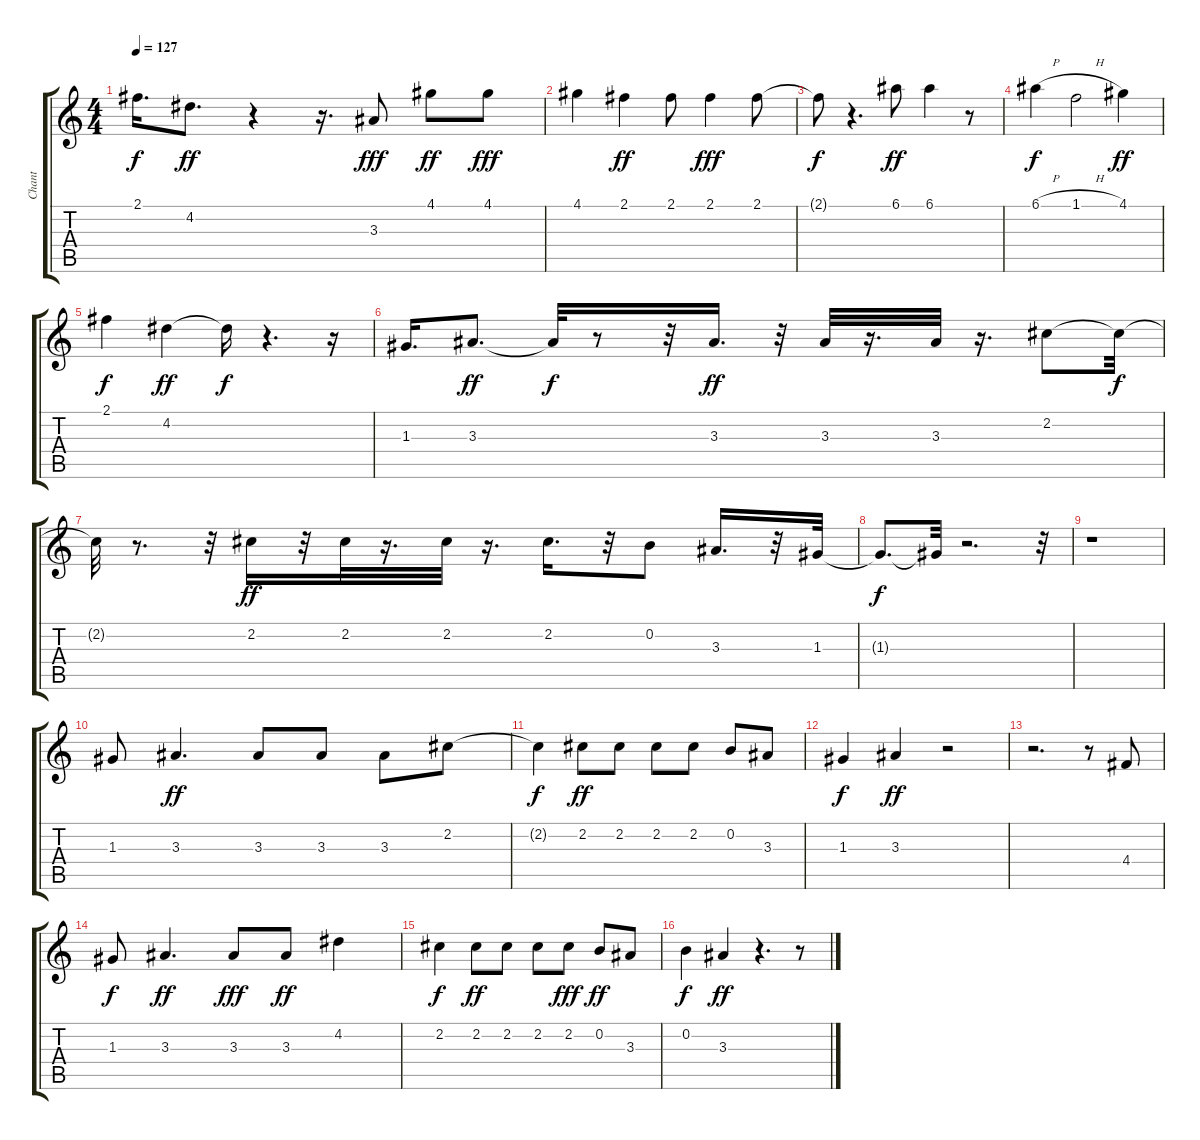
\track ("Chant" "Chant") {instrument electricguitarjazz}
\staff {score tabs}
\tuning (E4 B3 G3 D3 A2 E2) {hide}
\ts (4 4)
\tempo 127
\clef g2
\ks c
2.1{t}.16{d dy f} 4.2.8{d dy ff} r.4 r.16{d} 3.3.8{dy fff} 4.1.8{dy ff} 4.1.8{dy fff} |
4.1.4 2.1.4{dy ff} 2.1.8 2.1.4{dy fff} 2.1.8 |
2.1{t}.8{dy f} r.4{d} 6.1.8{dy ff} 6.1.4 r.8 |
6.1{h}.4{dy f} 1.1{h}.2 4.1.4{dy ff} |
2.1.4{dy f} 4.2.4{dy ff} 4.2{t}.16{dy f} r.4{d} r.16 |
1.3.16{d} 3.3.8{d dy ff} 3.3{t}.32{dy f} r.8 r.32 3.3.16{d dy ff} r.32 3.3.32 r.16{d} 3.3.32 r.16{d} 2.2.8 2.2{t}.32{dy f} |
2.2{t}.32 r.8{d} r.32 2.2.16{dy ff} r.32 2.2.32 r.16{d} 2.2.32 r.16{d} 2.2.16{d} r.32 0.2.8 3.3.16{d} r.32 1.3.32 |
1.3{t}.8{d dy f} 1.3{t}.32 r.2{d} r.32 |
r.1 |
1.3.8 3.3.4{d dy ff} 3.3.8 3.3.8 3.3.8 2.2.8 |
2.2{t}.4{dy f} 2.2.8{dy ff} 2.2.8 2.2.8 2.2.8 0.2.8 3.3.8 |
1.3.4{dy f} 3.3.4{dy ff} r.2 |
r.2{d} r.8 4.4.8 |
1.3.8{dy f} 3.3.4{d dy ff} 3.3.8{dy fff} 3.3.8{dy ff} 4.2.4 |
2.2.4{dy f} 2.2.8{dy ff} 2.2.8 2.2.8 2.2.8{dy fff} 0.2.8{dy ff} 3.3.8 |
0.2.4{dy f} 3.3.4{dy ff} r.4{d} r.8
